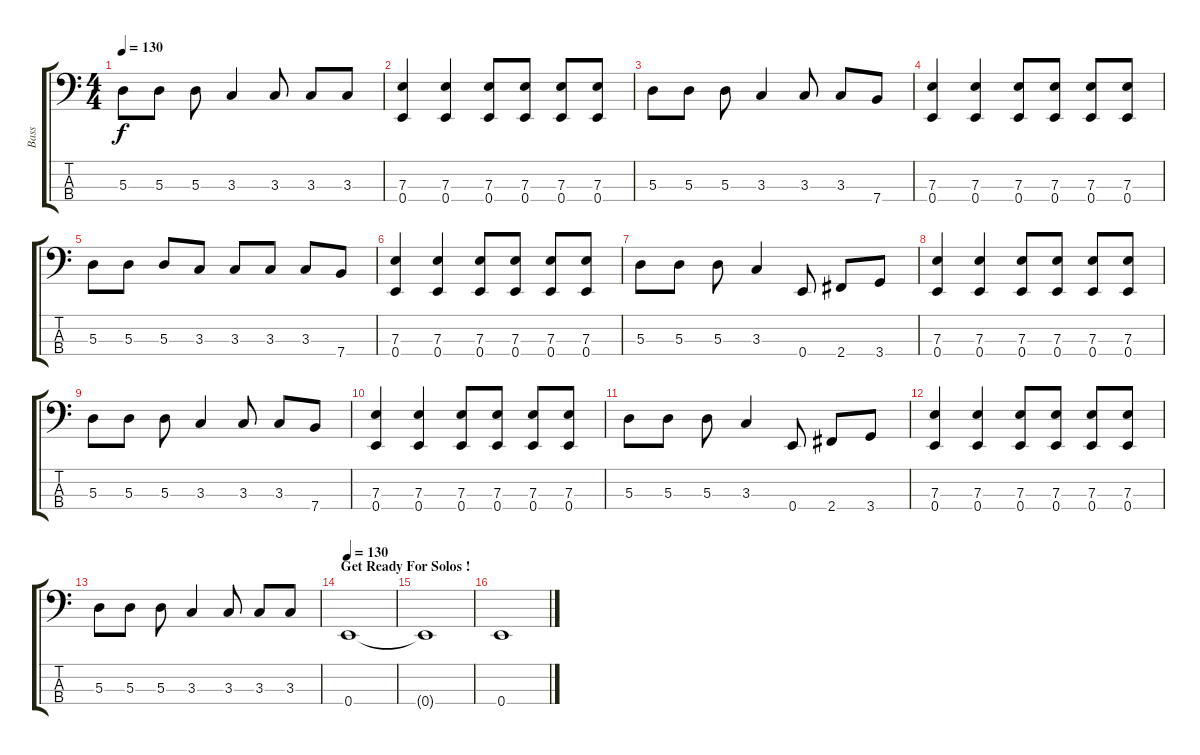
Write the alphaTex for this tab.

\track ("Bass" "Bass") {instrument electricbasspick}
\staff {score tabs}
\tuning (G2 D2 A1 E1) {hide}
\ts (4 4)
\tempo 130
\clef f4
\ks c
5.3.8{dy f} 5.3.8 5.3.8 3.3.4 3.3.8 3.3.8 3.3.8 |
(7.3 0.4).4 (7.3 0.4).4 (7.3 0.4).8 (7.3 0.4).8 (7.3 0.4).8 (7.3 0.4).8 |
5.3.8 5.3.8 5.3.8 3.3.4 3.3.8 3.3.8 7.4.8 |
(7.3 0.4).4 (7.3 0.4).4 (7.3 0.4).8 (7.3 0.4).8 (7.3 0.4).8 (7.3 0.4).8 |
5.3.8 5.3.8 5.3.8 3.3.8 3.3.8 3.3.8 3.3.8 7.4.8 |
(7.3 0.4).4 (7.3 0.4).4 (7.3 0.4).8 (7.3 0.4).8 (7.3 0.4).8 (7.3 0.4).8 |
5.3.8 5.3.8 5.3.8 3.3.4 0.4.8 2.4.8 3.4.8 |
(7.3 0.4).4 (7.3 0.4).4 (7.3 0.4).8 (7.3 0.4).8 (7.3 0.4).8 (7.3 0.4).8 |
5.3.8 5.3.8 5.3.8 3.3.4 3.3.8 3.3.8 7.4.8 |
(7.3 0.4).4 (7.3 0.4).4 (7.3 0.4).8 (7.3 0.4).8 (7.3 0.4).8 (7.3 0.4).8 |
5.3.8 5.3.8 5.3.8 3.3.4 0.4.8 2.4.8 3.4.8 |
(7.3 0.4).4 (7.3 0.4).4 (7.3 0.4).8 (7.3 0.4).8 (7.3 0.4).8 (7.3 0.4).8 |
5.3.8 5.3.8 5.3.8 3.3.4 3.3.8 3.3.8 3.3.8 |
\section ("" "Get Ready For Solos ! ")
\tempo 130
0.4.1 |
0.4{t}.1 |
0.4.1
